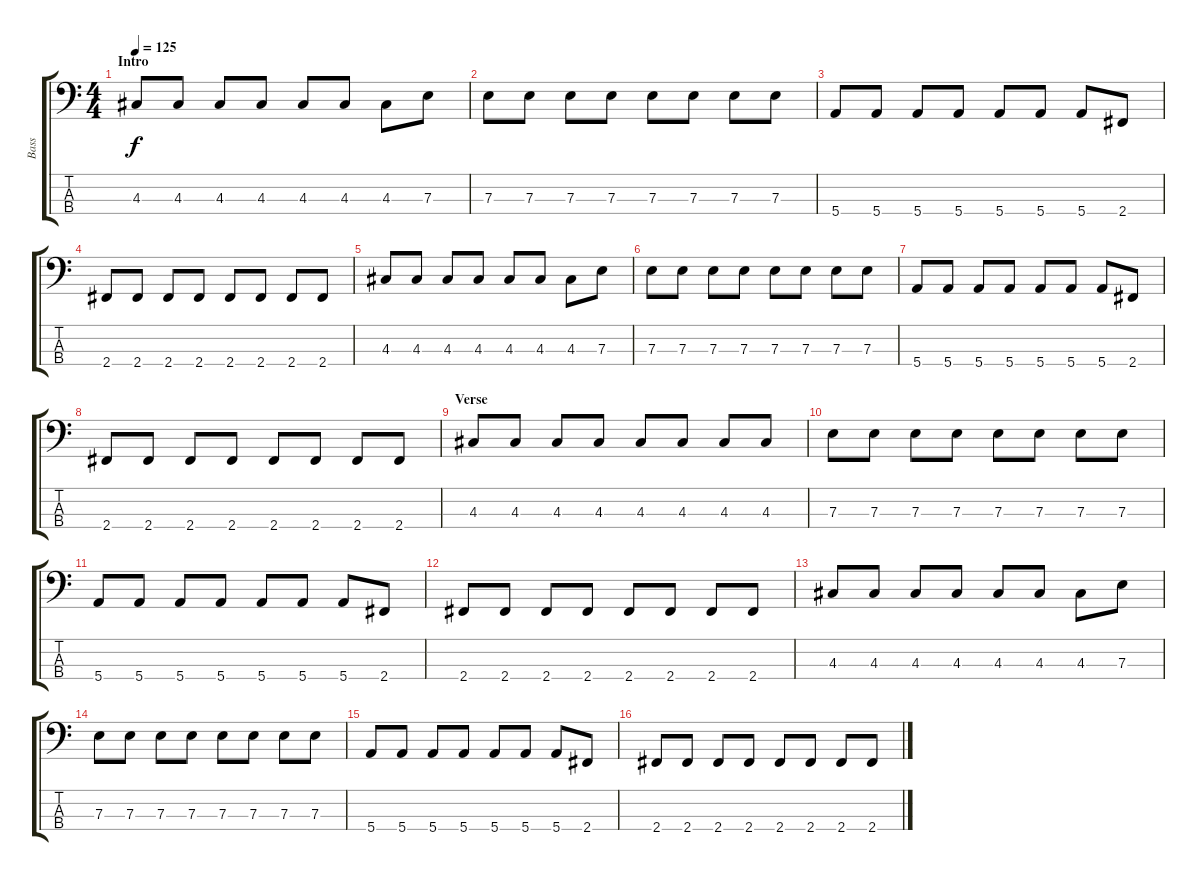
\track ("Bass" "Bass") {instrument electricbassfinger}
\staff {score tabs}
\tuning (G2 D2 A1 E1) {hide}
\ts (4 4)
\section ("" "Intro")
\tempo 125
\clef f4
\ks c
4.3.8{dy f instrument electricbassfinger} 4.3.8 4.3.8 4.3.8 4.3.8 4.3.8 4.3.8 7.3.8 |
7.3.8 7.3.8 7.3.8 7.3.8 7.3.8 7.3.8 7.3.8 7.3.8 |
5.4.8 5.4.8 5.4.8 5.4.8 5.4.8 5.4.8 5.4.8 2.4.8 |
2.4.8 2.4.8 2.4.8 2.4.8 2.4.8 2.4.8 2.4.8 2.4.8 |
4.3.8 4.3.8 4.3.8 4.3.8 4.3.8 4.3.8 4.3.8 7.3.8 |
7.3.8 7.3.8 7.3.8 7.3.8 7.3.8 7.3.8 7.3.8 7.3.8 |
5.4.8 5.4.8 5.4.8 5.4.8 5.4.8 5.4.8 5.4.8 2.4.8 |
2.4.8 2.4.8 2.4.8 2.4.8 2.4.8 2.4.8 2.4.8 2.4.8 |
\section ("" "Verse")
4.3.8 4.3.8 4.3.8 4.3.8 4.3.8 4.3.8 4.3.8 4.3.8 |
7.3.8 7.3.8 7.3.8 7.3.8 7.3.8 7.3.8 7.3.8 7.3.8 |
5.4.8 5.4.8 5.4.8 5.4.8 5.4.8 5.4.8 5.4.8 2.4.8 |
2.4.8 2.4.8 2.4.8 2.4.8 2.4.8 2.4.8 2.4.8 2.4.8 |
4.3.8 4.3.8 4.3.8 4.3.8 4.3.8 4.3.8 4.3.8 7.3.8 |
7.3.8 7.3.8 7.3.8 7.3.8 7.3.8 7.3.8 7.3.8 7.3.8 |
5.4.8 5.4.8 5.4.8 5.4.8 5.4.8 5.4.8 5.4.8 2.4.8 |
2.4.8 2.4.8 2.4.8 2.4.8 2.4.8 2.4.8 2.4.8 2.4.8
